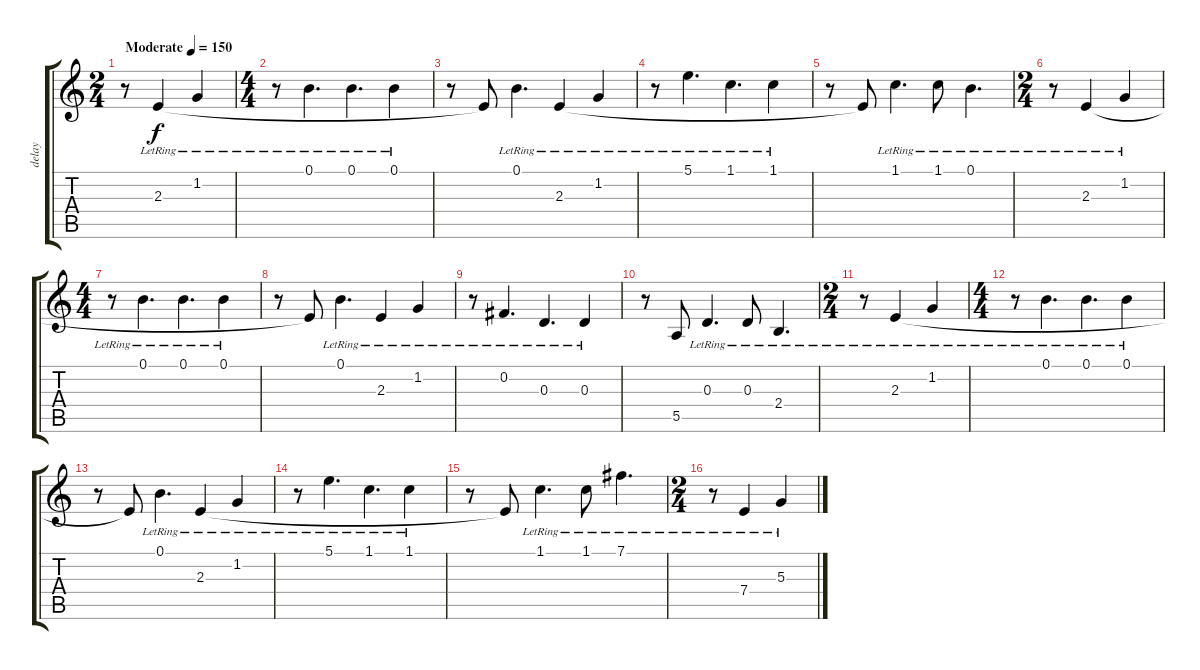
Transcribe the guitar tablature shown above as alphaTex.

\track ("delay" "delay") {instrument electricguitarmuted}
\staff {score tabs}
\tuning (B3 Gb3 D3 A2 E2 B1) {hide}
\ts (2 4)
\tempo (150 "Moderate")
\clef g2
\ks c
r.8{dy f instrument electricguitarmuted} 2.3{lr}.4 1.2{lr}.4 |
\ts (4 4)
r.8 0.1{lr}.4{d} 0.1{lr}.4{d} 0.1{lr}.4 |
r.8 2.3{t}.8 0.1{lr}.4{d} 2.3{lr}.4 1.2{lr}.4 |
r.8 5.1{lr}.4{d} 1.1{lr}.4{d} 1.1{lr}.4 |
r.8 2.3{t}.8 1.1{lr}.4{d} 1.1{lr}.8 0.1{lr}.4{d} |
\ts (2 4)
r.8 2.3{lr}.4 1.2{lr}.4 |
\ts (4 4)
r.8 0.1{lr}.4{d} 0.1{lr}.4{d} 0.1{lr}.4 |
r.8 2.3{t}.8 0.1{lr}.4{d} 2.3{lr}.4 1.2{lr}.4 |
r.8 0.2{lr}.4{d} 0.3{lr}.4{d} 0.3{lr}.4 |
r.8 5.5.8 0.3{lr}.4{d} 0.3{lr}.8 2.4{lr}.4{d} |
\ts (2 4)
r.8 2.3{lr}.4 1.2{lr}.4 |
\ts (4 4)
r.8 0.1{lr}.4{d} 0.1{lr}.4{d} 0.1{lr}.4 |
r.8 2.3{t}.8 0.1{lr}.4{d} 2.3{lr}.4 1.2{lr}.4 |
r.8 5.1{lr}.4{d} 1.1{lr}.4{d} 1.1{lr}.4 |
r.8 2.3{t}.8 1.1{lr}.4{d} 1.1{lr}.8 7.1{lr}.4{d} |
\ts (2 4)
r.8 7.4{lr}.4 5.3{lr}.4
